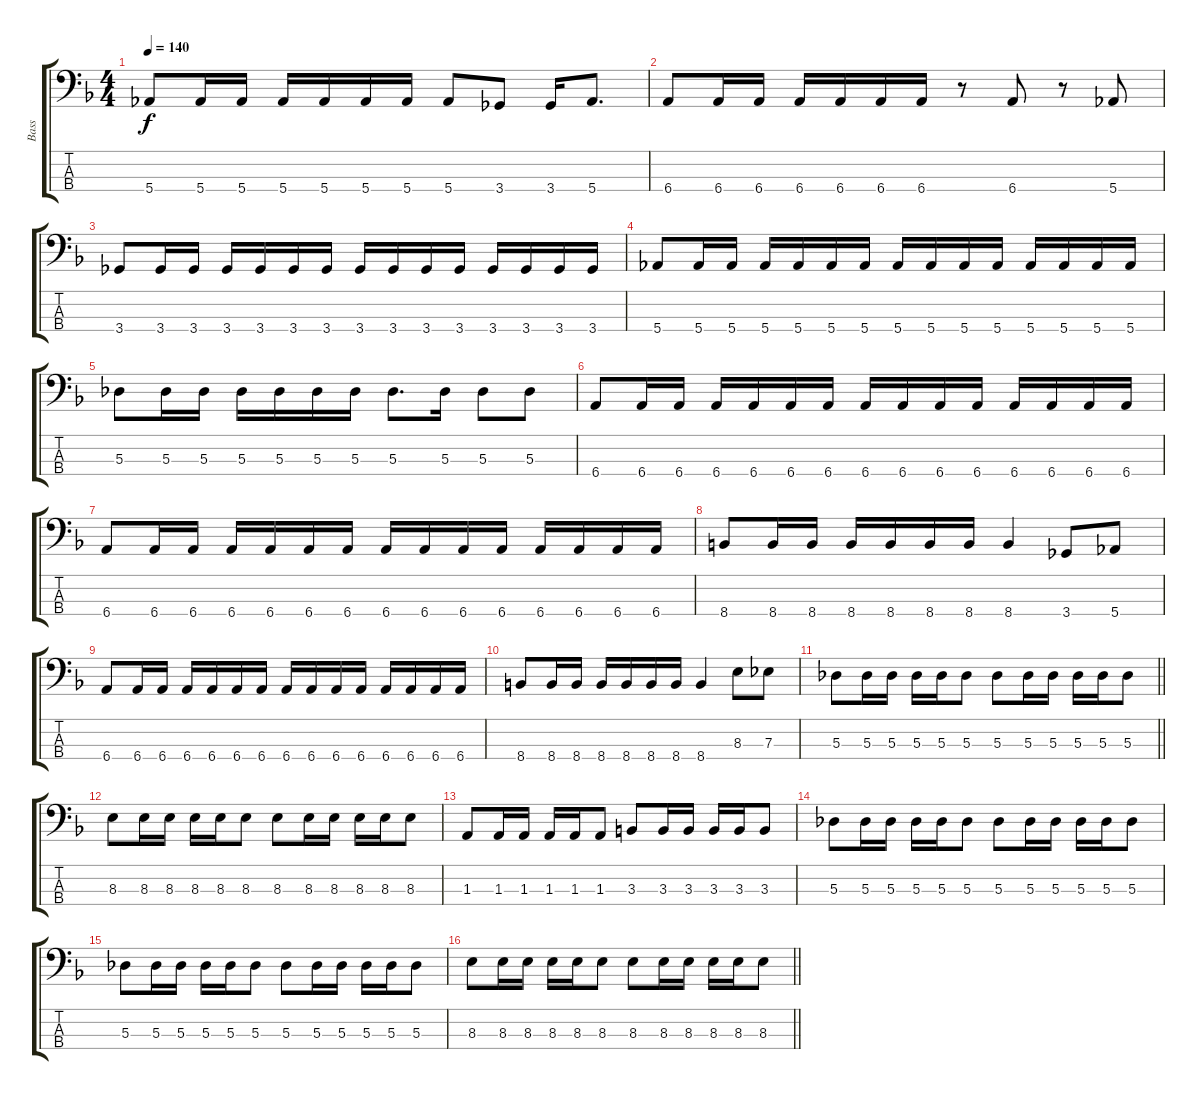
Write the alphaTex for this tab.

\track ("Bass" "Bass") {instrument electricbasspick}
\staff {score tabs}
\tuning (Gb2 Db2 Ab1 Eb1) {hide}
\ts (4 4)
\tempo 140
\clef f4
\ks dminor
5.4.8{dy f} 5.4.16 5.4.16 5.4.16 5.4.16 5.4.16 5.4.16 5.4.8 3.4.8 3.4.16 5.4.8{d} |
6.4.8 6.4.16 6.4.16 6.4.16 6.4.16 6.4.16 6.4.16 r.8 6.4.8 r.8 5.4.8 |
3.4.8 3.4.16 3.4.16 3.4.16 3.4.16 3.4.16 3.4.16 3.4.16 3.4.16 3.4.16 3.4.16 3.4.16 3.4.16 3.4.16 3.4.16 |
5.4.8 5.4.16 5.4.16 5.4.16 5.4.16 5.4.16 5.4.16 5.4.16 5.4.16 5.4.16 5.4.16 5.4.16 5.4.16 5.4.16 5.4.16 |
5.3.8 5.3.16 5.3.16 5.3.16 5.3.16 5.3.16 5.3.16 5.3.8{d} 5.3.16 5.3.8 5.3.8 |
6.4.8 6.4.16 6.4.16 6.4.16 6.4.16 6.4.16 6.4.16 6.4.16 6.4.16 6.4.16 6.4.16 6.4.16 6.4.16 6.4.16 6.4.16 |
6.4.8 6.4.16 6.4.16 6.4.16 6.4.16 6.4.16 6.4.16 6.4.16 6.4.16 6.4.16 6.4.16 6.4.16 6.4.16 6.4.16 6.4.16 |
8.4.8 8.4.16 8.4.16 8.4.16 8.4.16 8.4.16 8.4.16 8.4.4 3.4.8 5.4.8 |
6.4.8 6.4.16 6.4.16 6.4.16 6.4.16 6.4.16 6.4.16 6.4.16 6.4.16 6.4.16 6.4.16 6.4.16 6.4.16 6.4.16 6.4.16 |
8.4.8 8.4.16 8.4.16 8.4.16 8.4.16 8.4.16 8.4.16 8.4.4 8.3.8 7.3.8 |
\barLineRight lightlight
5.3.8 5.3.16 5.3.16 5.3.16 5.3.16 5.3.8 5.3.8 5.3.16 5.3.16 5.3.16 5.3.16 5.3.8 |
\section ("" "")
8.3.8 8.3.16 8.3.16 8.3.16 8.3.16 8.3.8 8.3.8 8.3.16 8.3.16 8.3.16 8.3.16 8.3.8 |
1.3.8 1.3.16 1.3.16 1.3.16 1.3.16 1.3.8 3.3.8 3.3.16 3.3.16 3.3.16 3.3.16 3.3.8 |
5.3.8 5.3.16 5.3.16 5.3.16 5.3.16 5.3.8 5.3.8 5.3.16 5.3.16 5.3.16 5.3.16 5.3.8 |
5.3.8 5.3.16 5.3.16 5.3.16 5.3.16 5.3.8 5.3.8 5.3.16 5.3.16 5.3.16 5.3.16 5.3.8 |
\barLineRight lightlight
8.3.8 8.3.16 8.3.16 8.3.16 8.3.16 8.3.8 8.3.8 8.3.16 8.3.16 8.3.16 8.3.16 8.3.8
